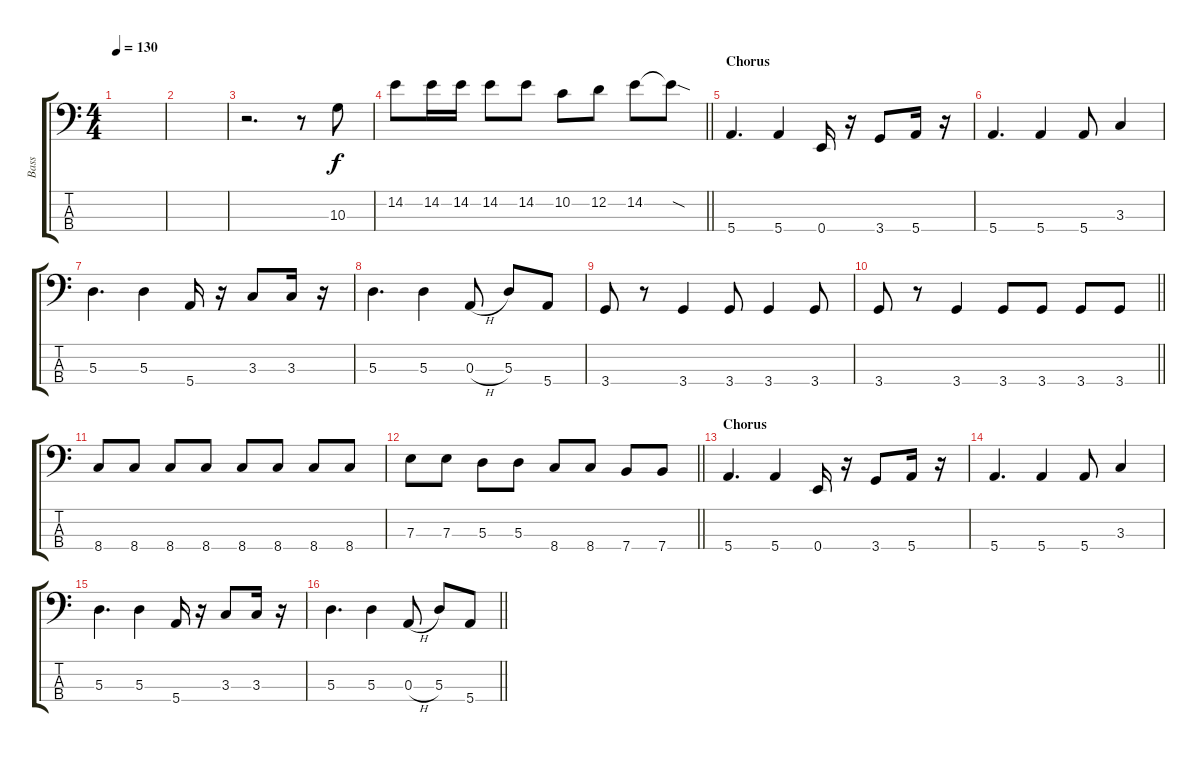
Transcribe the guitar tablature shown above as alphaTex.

\track ("Bass" "Bass") {instrument electricbassfinger}
\staff {score tabs}
\tuning (G2 D2 A1 E1) {hide}
\ts (4 4)
\tempo 130
\clef f4
\ks c
|
|
r.2{d} r.8 10.3.8 |
\barLineRight lightlight
14.2.8 14.2.16 14.2.16 14.2.8 14.2.8 10.2.8 12.2.8 14.2.8 14.2{sod t}.8 |
\section ("" "Chorus")
5.4.4{d} 5.4.4 0.4.16 r.16 3.4.8 5.4.16 r.16 |
5.4.4{d} 5.4.4 5.4.8 3.3.4 |
5.3.4{d} 5.3.4 5.4.16 r.16 3.3.8 3.3.16 r.16 |
5.3.4{d} 5.3.4 0.3{h}.8 5.3.8 5.4.8 |
3.4.8 r.8 3.4.4 3.4.8 3.4.4 3.4.8 |
\barLineRight lightlight
3.4.8 r.8 3.4.4 3.4.8 3.4.8 3.4.8 3.4.8 |
8.4.8 8.4.8 8.4.8 8.4.8 8.4.8 8.4.8 8.4.8 8.4.8 |
\barLineRight lightlight
7.3.8 7.3.8 5.3.8 5.3.8 8.4.8 8.4.8 7.4.8 7.4.8 |
\section ("" "Chorus")
5.4.4{d} 5.4.4 0.4.16 r.16 3.4.8 5.4.16 r.16 |
5.4.4{d} 5.4.4 5.4.8 3.3.4 |
5.3.4{d} 5.3.4 5.4.16 r.16 3.3.8 3.3.16 r.16 |
\barLineRight lightlight
5.3.4{d} 5.3.4 0.3{h}.8 5.3.8 5.4.8
